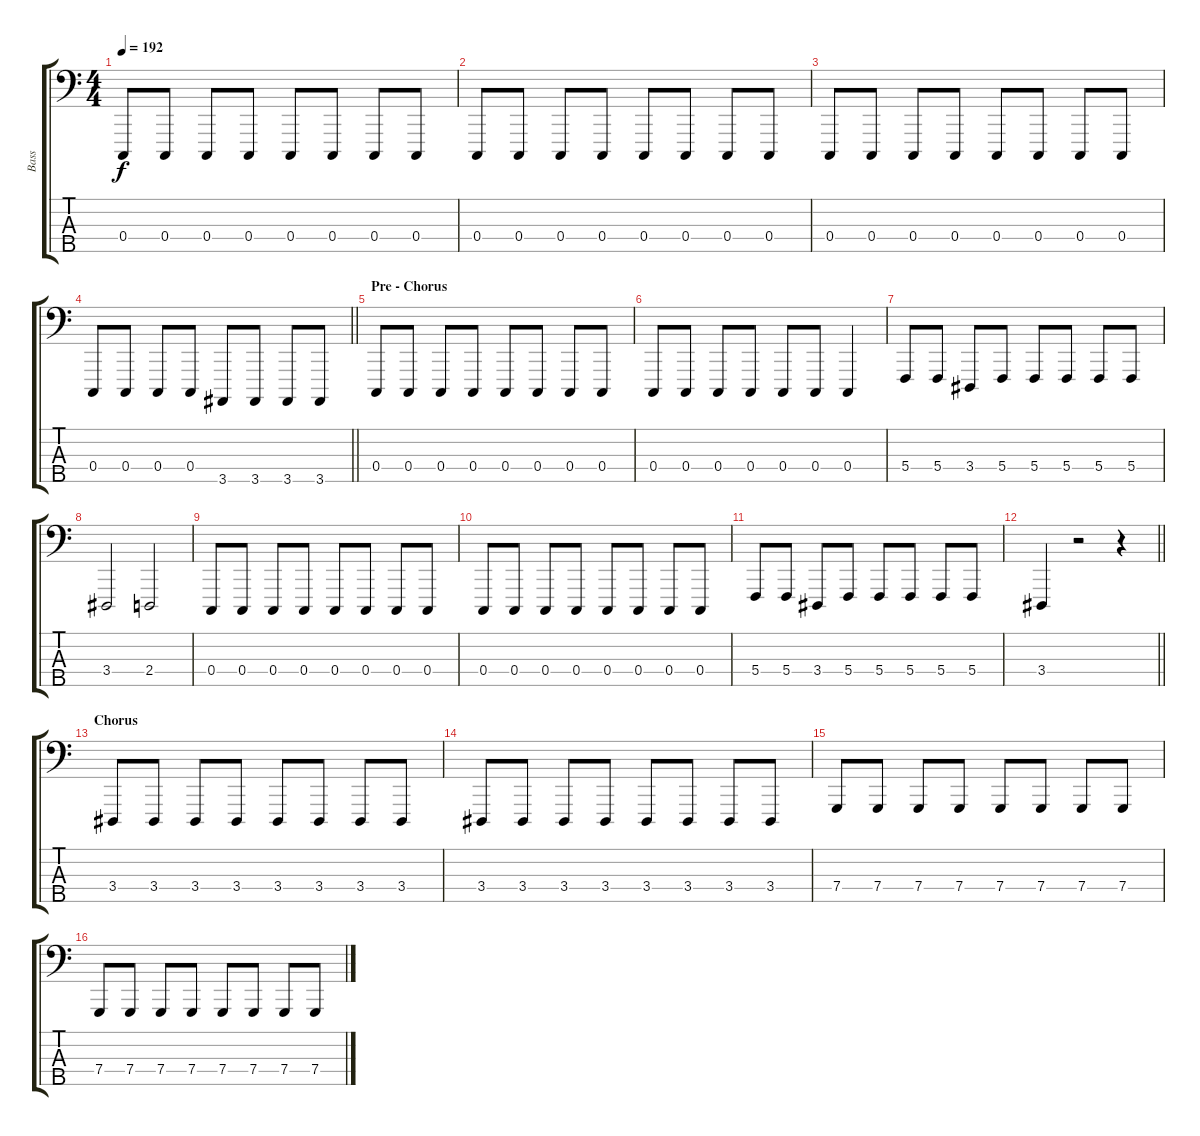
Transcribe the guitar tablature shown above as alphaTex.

\track ("Bass" "Bass") {instrument lead8bassandlead}
\staff {score tabs}
\tuning (Eb2 Bb1 F1 C1 G0) {hide}
\ts (4 4)
\tempo 192
\clef f4
\ks c
0.4.8{dy f} 0.4.8 0.4.8 0.4.8 0.4.8 0.4.8 0.4.8 0.4.8 |
0.4.8 0.4.8 0.4.8 0.4.8 0.4.8 0.4.8 0.4.8 0.4.8 |
0.4.8 0.4.8 0.4.8 0.4.8 0.4.8 0.4.8 0.4.8 0.4.8 |
\barLineRight lightlight
0.4.8 0.4.8 0.4.8 0.4.8 3.5.8 3.5.8 3.5.8 3.5.8 |
\section ("" "Pre - Chorus")
0.4.8 0.4.8 0.4.8 0.4.8 0.4.8 0.4.8 0.4.8 0.4.8 |
0.4.8 0.4.8 0.4.8 0.4.8 0.4.8 0.4.8 0.4.4 |
5.4.8 5.4.8 3.4.8 5.4.8 5.4.8 5.4.8 5.4.8 5.4.8 |
3.4.2 2.4.2 |
0.4.8 0.4.8 0.4.8 0.4.8 0.4.8 0.4.8 0.4.8 0.4.8 |
0.4.8 0.4.8 0.4.8 0.4.8 0.4.8 0.4.8 0.4.8 0.4.8 |
5.4.8 5.4.8 3.4.8 5.4.8 5.4.8 5.4.8 5.4.8 5.4.8 |
\barLineRight lightlight
3.4.4 r.2 r.4 |
\section ("" "Chorus")
3.4.8 3.4.8 3.4.8 3.4.8 3.4.8 3.4.8 3.4.8 3.4.8 |
3.4.8 3.4.8 3.4.8 3.4.8 3.4.8 3.4.8 3.4.8 3.4.8 |
7.4.8 7.4.8 7.4.8 7.4.8 7.4.8 7.4.8 7.4.8 7.4.8 |
7.4.8 7.4.8 7.4.8 7.4.8 7.4.8 7.4.8 7.4.8 7.4.8
